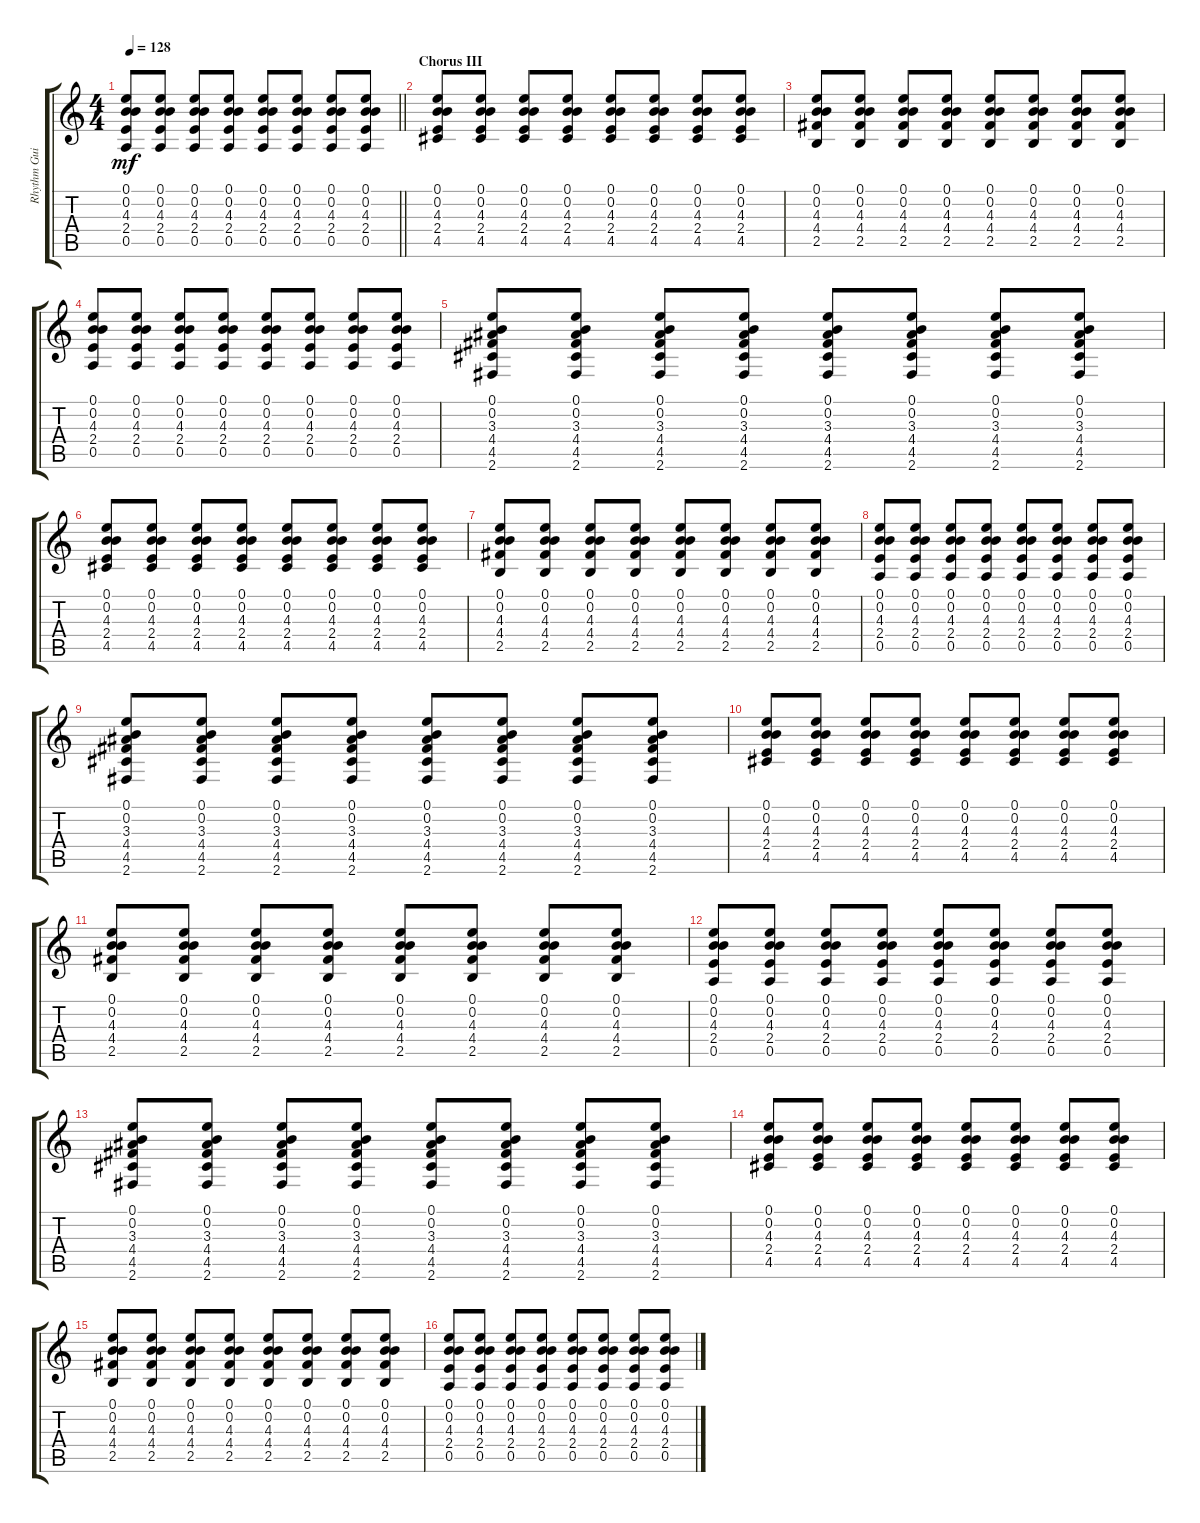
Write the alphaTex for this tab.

\track ("Rhythm Guitar" "Rhythm Gui") {instrument acousticguitarsteel}
\staff {score tabs}
\tuning (E4 B3 G3 D3 A2 E2) {hide}
\ts (4 4)
\tempo 128
\clef g2
\barLineRight lightlight
\ks c
(0.1 0.2 4.3 2.4 0.5).8{dy mf} (0.1 0.2 4.3 2.4 0.5).8 (0.1 0.2 4.3 2.4 0.5).8 (0.1 0.2 4.3 2.4 0.5).8 (0.1 0.2 4.3 2.4 0.5).8 (0.1 0.2 4.3 2.4 0.5).8 (0.1 0.2 4.3 2.4 0.5).8 (0.1 0.2 4.3 2.4 0.5).8 |
\section ("" "Chorus III")
(0.1 0.2 4.3 2.4 4.5).8 (0.1 0.2 4.3 2.4 4.5).8 (0.1 0.2 4.3 2.4 4.5).8 (0.1 0.2 4.3 2.4 4.5).8 (0.1 0.2 4.3 2.4 4.5).8 (0.1 0.2 4.3 2.4 4.5).8 (0.1 0.2 4.3 2.4 4.5).8 (0.1 0.2 4.3 2.4 4.5).8 |
(0.1 0.2 4.3 4.4 2.5).8 (0.1 0.2 4.3 4.4 2.5).8 (0.1 0.2 4.3 4.4 2.5).8 (0.1 0.2 4.3 4.4 2.5).8 (0.1 0.2 4.3 4.4 2.5).8 (0.1 0.2 4.3 4.4 2.5).8 (0.1 0.2 4.3 4.4 2.5).8 (0.1 0.2 4.3 4.4 2.5).8 |
(0.1 0.2 4.3 2.4 0.5).8 (0.1 0.2 4.3 2.4 0.5).8 (0.1 0.2 4.3 2.4 0.5).8 (0.1 0.2 4.3 2.4 0.5).8 (0.1 0.2 4.3 2.4 0.5).8 (0.1 0.2 4.3 2.4 0.5).8 (0.1 0.2 4.3 2.4 0.5).8 (0.1 0.2 4.3 2.4 0.5).8 |
(0.1 0.2 3.3 4.4 4.5 2.6).8 (0.1 0.2 3.3 4.4 4.5 2.6).8 (0.1 0.2 3.3 4.4 4.5 2.6).8 (0.1 0.2 3.3 4.4 4.5 2.6).8 (0.1 0.2 3.3 4.4 4.5 2.6).8 (0.1 0.2 3.3 4.4 4.5 2.6).8 (0.1 0.2 3.3 4.4 4.5 2.6).8 (0.1 0.2 3.3 4.4 4.5 2.6).8 |
(0.1 0.2 4.3 2.4 4.5).8 (0.1 0.2 4.3 2.4 4.5).8 (0.1 0.2 4.3 2.4 4.5).8 (0.1 0.2 4.3 2.4 4.5).8 (0.1 0.2 4.3 2.4 4.5).8 (0.1 0.2 4.3 2.4 4.5).8 (0.1 0.2 4.3 2.4 4.5).8 (0.1 0.2 4.3 2.4 4.5).8 |
(0.1 0.2 4.3 4.4 2.5).8 (0.1 0.2 4.3 4.4 2.5).8 (0.1 0.2 4.3 4.4 2.5).8 (0.1 0.2 4.3 4.4 2.5).8 (0.1 0.2 4.3 4.4 2.5).8 (0.1 0.2 4.3 4.4 2.5).8 (0.1 0.2 4.3 4.4 2.5).8 (0.1 0.2 4.3 4.4 2.5).8 |
(0.1 0.2 4.3 2.4 0.5).8 (0.1 0.2 4.3 2.4 0.5).8 (0.1 0.2 4.3 2.4 0.5).8 (0.1 0.2 4.3 2.4 0.5).8 (0.1 0.2 4.3 2.4 0.5).8 (0.1 0.2 4.3 2.4 0.5).8 (0.1 0.2 4.3 2.4 0.5).8 (0.1 0.2 4.3 2.4 0.5).8 |
(0.1 0.2 3.3 4.4 4.5 2.6).8 (0.1 0.2 3.3 4.4 4.5 2.6).8 (0.1 0.2 3.3 4.4 4.5 2.6).8 (0.1 0.2 3.3 4.4 4.5 2.6).8 (0.1 0.2 3.3 4.4 4.5 2.6).8 (0.1 0.2 3.3 4.4 4.5 2.6).8 (0.1 0.2 3.3 4.4 4.5 2.6).8 (0.1 0.2 3.3 4.4 4.5 2.6).8 |
(0.1 0.2 4.3 2.4 4.5).8 (0.1 0.2 4.3 2.4 4.5).8 (0.1 0.2 4.3 2.4 4.5).8 (0.1 0.2 4.3 2.4 4.5).8 (0.1 0.2 4.3 2.4 4.5).8 (0.1 0.2 4.3 2.4 4.5).8 (0.1 0.2 4.3 2.4 4.5).8 (0.1 0.2 4.3 2.4 4.5).8 |
(0.1 0.2 4.3 4.4 2.5).8 (0.1 0.2 4.3 4.4 2.5).8 (0.1 0.2 4.3 4.4 2.5).8 (0.1 0.2 4.3 4.4 2.5).8 (0.1 0.2 4.3 4.4 2.5).8 (0.1 0.2 4.3 4.4 2.5).8 (0.1 0.2 4.3 4.4 2.5).8 (0.1 0.2 4.3 4.4 2.5).8 |
(0.1 0.2 4.3 2.4 0.5).8 (0.1 0.2 4.3 2.4 0.5).8 (0.1 0.2 4.3 2.4 0.5).8 (0.1 0.2 4.3 2.4 0.5).8 (0.1 0.2 4.3 2.4 0.5).8 (0.1 0.2 4.3 2.4 0.5).8 (0.1 0.2 4.3 2.4 0.5).8 (0.1 0.2 4.3 2.4 0.5).8 |
(0.1 0.2 3.3 4.4 4.5 2.6).8 (0.1 0.2 3.3 4.4 4.5 2.6).8 (0.1 0.2 3.3 4.4 4.5 2.6).8 (0.1 0.2 3.3 4.4 4.5 2.6).8 (0.1 0.2 3.3 4.4 4.5 2.6).8 (0.1 0.2 3.3 4.4 4.5 2.6).8 (0.1 0.2 3.3 4.4 4.5 2.6).8 (0.1 0.2 3.3 4.4 4.5 2.6).8 |
(0.1 0.2 4.3 2.4 4.5).8 (0.1 0.2 4.3 2.4 4.5).8 (0.1 0.2 4.3 2.4 4.5).8 (0.1 0.2 4.3 2.4 4.5).8 (0.1 0.2 4.3 2.4 4.5).8 (0.1 0.2 4.3 2.4 4.5).8 (0.1 0.2 4.3 2.4 4.5).8 (0.1 0.2 4.3 2.4 4.5).8 |
(0.1 0.2 4.3 4.4 2.5).8 (0.1 0.2 4.3 4.4 2.5).8 (0.1 0.2 4.3 4.4 2.5).8 (0.1 0.2 4.3 4.4 2.5).8 (0.1 0.2 4.3 4.4 2.5).8 (0.1 0.2 4.3 4.4 2.5).8 (0.1 0.2 4.3 4.4 2.5).8 (0.1 0.2 4.3 4.4 2.5).8 |
(0.1 0.2 4.3 2.4 0.5).8 (0.1 0.2 4.3 2.4 0.5).8 (0.1 0.2 4.3 2.4 0.5).8 (0.1 0.2 4.3 2.4 0.5).8 (0.1 0.2 4.3 2.4 0.5).8 (0.1 0.2 4.3 2.4 0.5).8 (0.1 0.2 4.3 2.4 0.5).8 (0.1 0.2 4.3 2.4 0.5).8
